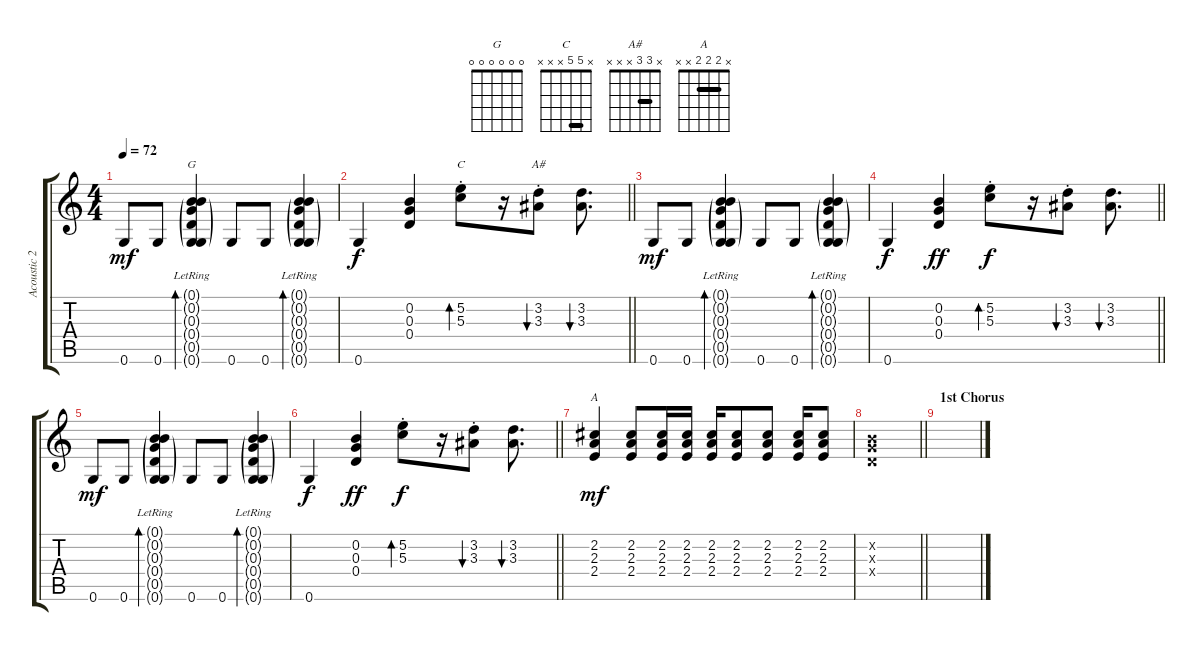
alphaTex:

\track ("Acoustic 2 (open G tuning)" "Acoustic 2") {instrument acousticguitarsteel}
\staff {score tabs}
\tuning (B3 B3 G3 D3 G2 G2) {hide}
\chord ("G" 0 0 0 0 0 0)
\chord ("C" x 5 5 x x x) {barre 5}
\chord ("A#" x 3 3 x x x) {barre 3}
\chord ("A" x 2 2 2 x x) {barre 2}
\ts (4 4)
\tempo 72
\clef g2
\ks c
0.6.8{dy mf} 0.6.8 (0.1{g lr} 0.2{g lr} 0.3{g lr} 0.4{g lr} 0.5{g lr} 0.6{g lr}).4{bd 30 ch "G"} 0.6.8 0.6.8 (0.1{g lr} 0.2{g lr} 0.3{g lr} 0.4{g lr} 0.5{g lr} 0.6{g}).4{bd 30} |
\barLineRight lightlight
0.6.4{dy f} (0.2 0.3 0.4).4 (5.2{st} 5.3{st}).8{bd 60 ch "C"} r.16 (3.2{st} 3.3{st}).8{bu 60 ch "A#"} (3.2 3.3).8{d bu 60} |
0.6.8{dy mf} 0.6.8 (0.1{g lr} 0.2{g lr} 0.3{g lr} 0.4{g lr} 0.5{g lr} 0.6{g lr}).4{bd 30} 0.6.8 0.6.8 (0.1{g lr} 0.2{g lr} 0.3{g lr} 0.4{g lr} 0.5{g lr} 0.6{g}).4{bd 30} |
\barLineRight lightlight
0.6.4{dy f} (0.2 0.3 0.4).4{dy ff} (5.2{st} 5.3{st}).8{bd 60 dy f} r.16 (3.2{st} 3.3{st}).8{bu 60} (3.2 3.3).8{d bu 60} |
0.6.8{dy mf} 0.6.8 (0.1{g lr} 0.2{g lr} 0.3{g lr} 0.4{g lr} 0.5{g lr} 0.6{g lr}).4{bd 30} 0.6.8 0.6.8 (0.1{g lr} 0.2{g lr} 0.3{g lr} 0.4{g lr} 0.5{g lr} 0.6{g}).4{bd 30} |
\barLineRight lightlight
0.6.4{dy f} (0.2 0.3 0.4).4{dy ff} (5.2{st} 5.3{st}).8{bd 60 dy f} r.16 (3.2{st} 3.3{st}).8{bu 60} (3.2 3.3).8{d bu 60} |
(2.2 2.3 2.4).4{ch "A" dy mf} (2.2 2.3 2.4).8 (2.2 2.3 2.4).16 (2.2 2.3 2.4).16 (2.2 2.3 2.4).16 (2.2 2.3 2.4).8 (2.2 2.3 2.4).8 (2.2 2.3 2.4).16 (2.2 2.3 2.4).8 |
\barLineRight lightlight
(0.2{x} 0.3{x} 0.4{x}).1 |
\section ("" "1st Chorus")
